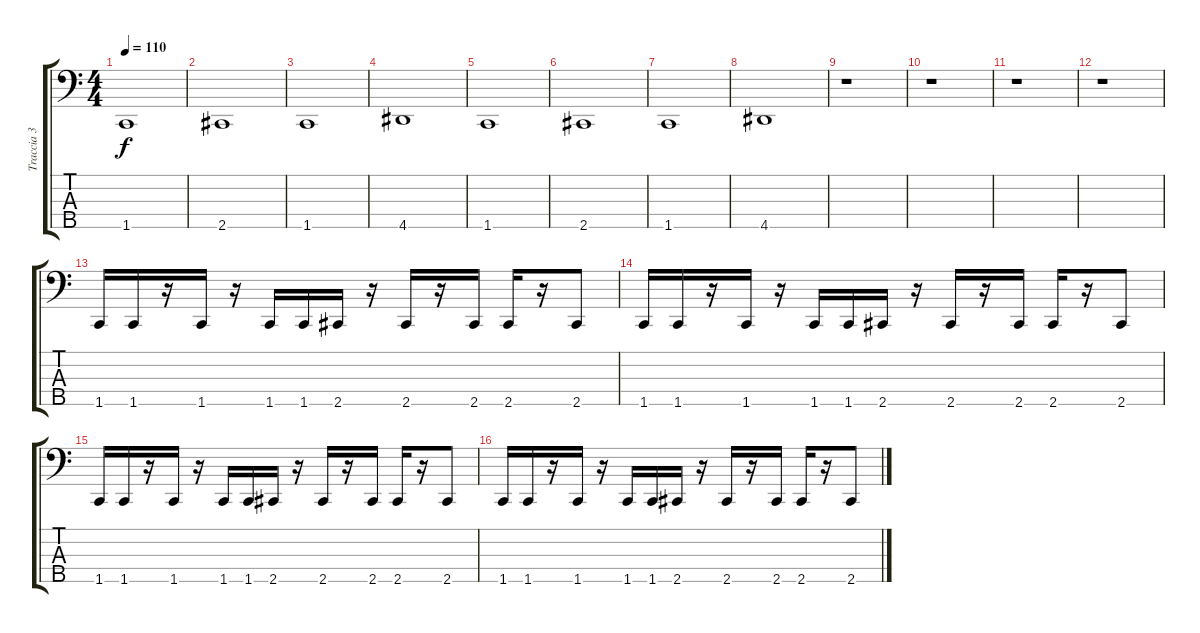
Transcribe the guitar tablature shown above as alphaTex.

\track ("Traccia 3" "Traccia 3") {instrument electricbassfinger}
\staff {score tabs}
\tuning (G2 D2 A1 E1 B0) {hide}
\ts (4 4)
\tempo 110
\clef f4
\ks c
1.5.1{dy f} |
2.5.1 |
1.5.1 |
4.5.1 |
1.5.1 |
2.5.1 |
1.5.1 |
4.5.1 |
r.1 |
r.1 |
r.1 |
r.1 |
1.5.16 1.5.16 r.16 1.5.16 r.16 1.5.16 1.5.16 2.5.16 r.16 2.5.16 r.16 2.5.16 2.5.16 r.16 2.5.8 |
1.5.16 1.5.16 r.16 1.5.16 r.16 1.5.16 1.5.16 2.5.16 r.16 2.5.16 r.16 2.5.16 2.5.16 r.16 2.5.8 |
1.5.16 1.5.16 r.16 1.5.16 r.16 1.5.16 1.5.16 2.5.16 r.16 2.5.16 r.16 2.5.16 2.5.16 r.16 2.5.8 |
1.5.16 1.5.16 r.16 1.5.16 r.16 1.5.16 1.5.16 2.5.16 r.16 2.5.16 r.16 2.5.16 2.5.16 r.16 2.5.8
